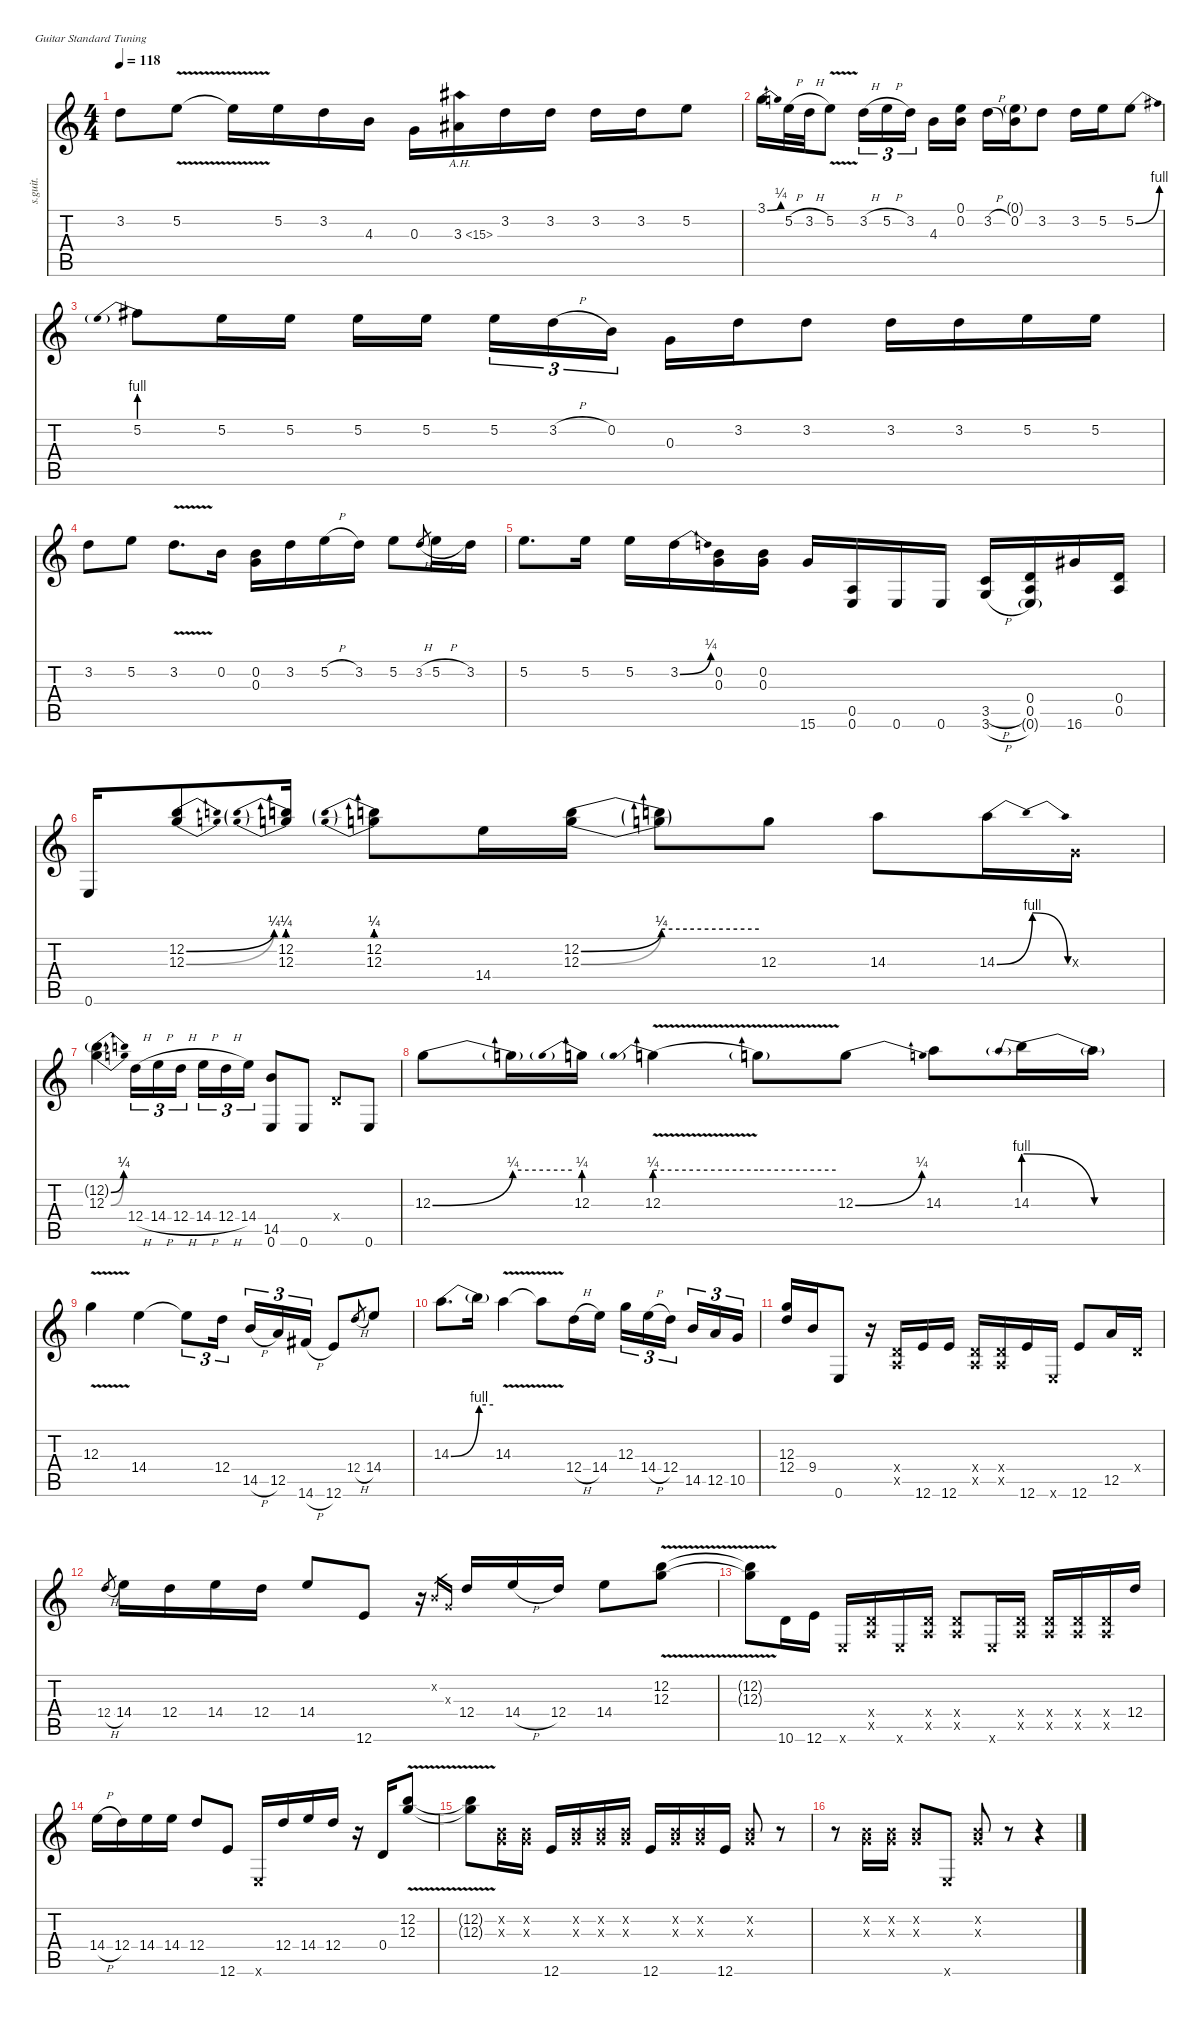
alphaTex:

\defaultSystemsLayout 4
\hideDynamics
\bracketExtendMode nobrackets
\otherSystemsTrackNameOrientation horizontal
\track ("Overdub" "s.guit.") {instrument acousticguitarsteel}
\staff {score tabs}
\tuning (E4 B3 G3 D3 A2 E2)
\ts (4 4)
\tempo 118
\clef g2
\ks c
3.2.8{dy f beam Down} 5.2{v}.8{beam Down} 5.2{v t}.16{beam Down} 5.2.16{beam Down} 3.2.16{beam Down} 4.3.16{beam Down} 0.3.16{beam Down} 3.3{ah 12 acc #}.16{beam Down} 3.2.16{beam Down} 3.2.16{beam Down} 3.2.16{beam Down} 3.2.16{beam Down} 5.2.8{beam Down} |
3.1{be (bend 0 0 30 1)}.16{beam Down} 5.2{h}.32{beam Down} 3.2{h}.32{beam Down} 5.2{v}.8{beam Down} 3.2{h}.16{tu (3 2) beam Down} 5.2{h}.16{tu (3 2) beam Down} 3.2.16{tu (3 2) beam Down} 4.3.16{beam Down} (0.1 0.2).16{beam Down} 3.2{h}.16{beam Down} (0.1{g} 0.2).16{beam Down} 3.2.8{beam Down} 3.2.16{beam Down} 5.2.16{beam Down} 5.2{be (bend 0 0 30 4)}.8{beam Down} |
5.2{be (prebend 0 4 60 4)}.8{beam Down} 5.2.16{beam Down} 5.2.16{beam Down} 5.2.16{beam Down} 5.2.16{beam Down} 5.2.16{tu (3 2) beam Down} 3.2{h}.16{tu (3 2) beam Down} 0.2.16{tu (3 2) beam Down} 0.3.16{beam Down} 3.2.16{beam Down} 3.2.8{beam Down} 3.2.16{beam Down} 3.2.16{beam Down} 5.2.16{beam Down} 5.2.16{beam Down} |
3.2.8{beam Down} 5.2.8{beam Down} 3.2{v}.8{d beam Down} 0.2.16{beam Down} (0.2 0.3).16{beam Down} 3.2.16{beam Down} 5.2{h}.16{beam Down} 3.2.16{beam Down} 5.2.8{beam Down} 3.2{h}.8{gr dy mp beam Up} 5.2{h}.16{dy f beam Down} 3.2.16{beam Down} |
5.2.8{d beam Down} 5.2.16{beam Down} 5.2.16{beam Down} 3.2{be (bend 0 0 30 1)}.16{beam Down} (0.2 0.3).16{beam Down} (0.2 0.3).16{beam Down} 15.6.16{beam Up} (0.5 0.6).16{beam Up} 0.6.16{beam Up} 0.6.16{beam Up} (3.5{h} 3.6{h}).16{beam Up} (0.4 0.5 0.6{g}).16{beam Up} 16.6{acc #}.16{beam Up} (0.4 0.5).16{beam Up} |
0.6.16{beam Up} (12.2{be (bend 0 0 30 1)} 12.3{be (bend 0 0 30 1)}).8{beam Up} (12.2{be (prebend 0 1 60 1)} 12.3{be (prebend 0 1 60 1)}).16{beam Up} (12.2{be (prebend 0 1 60 1)} 12.3{be (prebend 0 1 60 1)}).8{beam Down} 14.4.16{beam Down} (12.2{be (bend 0 0 60 1)} 12.3{be (bend 0 0 60 1)}).16{beam Down} (12.2{be (hold 0 1 60 1) t} 12.3{be (hold 0 1 60 1) t}).8{beam Down} 12.3.8{beam Down} 14.3.8{beam Down} 14.3{be (bendrelease 0 0 15 4 30 4 60 0)}.16{beam Down} 0.3{x}.16{beam Down} |
(12.2{be (bend 0 0 30 1) g} 12.3{be (bend 0 0 30 1)}).4{beam Down} 12.4{h}.16{tu (3 2) beam Down} 14.4{h}.16{tu (3 2) beam Down} 12.4{h}.16{tu (3 2) beam Down} 14.4{h}.16{tu (3 2) beam Down} 12.4{h}.16{tu (3 2) beam Down} 14.4.16{tu (3 2) beam Down} (14.5 0.6).8{beam Up} 0.6.8{beam Up} 0.4{x}.8{beam Up} 0.6.8{beam Up} |
12.3{be (bend 0 0 60 1)}.8{dy ff beam Down} 12.3{be (hold 0 1 60 1) t}.16{dy f beam Down} 12.3{be (prebend 0 1 60 1)}.16{beam Down} 12.3{be (prebend 0 1 60 1) v}.4{dy ff beam Down} 12.3{be (hold 0 1 60 1) t}.8{dy f beam Down} 12.3{be (bend 0 0 30 1)}.8{beam Down} 14.3.8{beam Down} 14.3{be (prebendrelease 0 4 60 0)}.16{beam Down} 14.3{be (hold 0 0 60 0) t}.16{beam Down} |
12.3{v}.4{beam Down} 14.4.4{beam Down} 14.4{t}.8{tu (3 2) beam Down} 12.4.16{tu (3 2) beam Down} 14.5{h}.16{tu (3 2) beam Up} 12.5.16{tu (3 2) beam Up} 14.6{h acc #}.16{tu (3 2) beam Up} 12.6.8{beam Up} 12.4{h}.8{gr dy mp beam Up} 14.4.8{dy f beam Up} |
14.3{be (bend 0 0 60 4)}.8{d dy ff beam Down} 14.3{be (hold 0 4 60 4) t}.16{dy f beam Down} 14.3{v}.4{dy ff beam Down} 14.3{v t}.8{dy f beam Down} 12.4{h}.16{beam Down} 14.4.16{beam Down} 12.3.16{tu (3 2) beam Down} 14.4{h}.16{tu (3 2) beam Down} 12.4.16{tu (3 2) beam Down} 14.5.16{tu (3 2) beam Up} 12.5.16{tu (3 2) beam Up} 10.5.16{tu (3 2) beam Up} |
(12.3 12.4).16{beam Up} 9.4.16{beam Up} 0.6.8{beam Up} r.16{beam Up} (0.4{x} 0.5{x}).16{beam Up} 12.6.16{beam Up} 12.6.16{beam Up} (0.4{x} 0.5{x}).16{beam Up} (0.4{x} 0.5{x}).16{beam Up} 12.6.16{beam Up} 0.6{x}.16{beam Up} 12.6.8{beam Up} 12.5.16{beam Up} 0.4{x}.16{beam Up} |
12.4{h}.8{gr dy mf beam Up} 14.4.16{dy ff beam Down} 12.4.16{dy f beam Down} 14.4.16{beam Down} 12.4.16{beam Down} 14.4.8{beam Up} 12.6.8{dy ff beam Up} r.16{beam Up} 0.2{x}.16{gr dy mf beam Up} 0.3{x}.16{gr dy mp beam Up} 12.4.16{dy f beam Down} 14.4{h}.16{beam Down} 12.4.16{beam Down} 14.4.8{beam Down} (12.2{v} 12.3{v}).8{dy ff beam Down} |
(12.2{v t} 12.3{v t}).8{dy f beam Down} 10.6.16{beam Down} 12.6.16{beam Down} 0.6{x}.16{beam Up} (0.4{x} 0.5{x}).16{beam Up} 0.6{x}.16{beam Up} (0.4{x} 0.5{x}).16{beam Up} (0.4{x} 0.5{x}).8{beam Up} 0.6{x}.16{beam Up} (0.4{x} 0.5{x}).16{beam Up} (0.4{x} 0.5{x}).16{beam Up} (0.4{x} 0.5{x}).16{beam Up} (0.4{x} 0.5{x}).16{beam Up} 12.4.16{beam Up} |
14.4{h}.16{dy ff beam Down} 12.4.16{dy f beam Down} 14.4.16{beam Down} 14.4.16{beam Down} 12.4.8{beam Up} 12.6.8{dy ff beam Up} 0.6{x}.16{dy f beam Up} 12.4.16{beam Up} 14.4.16{beam Up} 12.4.16{beam Up} r.16{beam Up} 0.4.16{beam Down} (12.2{v} 12.3{v}).8{dy ff beam Down} |
(12.2{v t} 12.3{v t}).8{dy f beam Down} (0.2{x} 0.3{x}).16{beam Down} (0.2{x} 0.3{x}).16{beam Down} 12.6.16{beam Up} (0.2{x} 0.3{x}).16{beam Up} (0.2{x} 0.3{x}).16{beam Up} (0.2{x} 0.3{x}).16{beam Up} 12.6.16{beam Up} (0.2{x} 0.3{x}).16{beam Up} (0.2{x} 0.3{x}).16{beam Up} 12.6.16{beam Up} (0.2{x} 0.3{x}).8{beam Up} r.8{beam Up} |
r.8{beam Down} (0.2{x} 0.3{x}).16{beam Up} (0.2{x} 0.3{x}).16{beam Up} (0.2{x} 0.3{x}).8{beam Up} 0.6{x}.8{beam Up} (0.2{x} 0.3{x}).8{beam Up} r.8{beam Up} r.4{beam Up}
